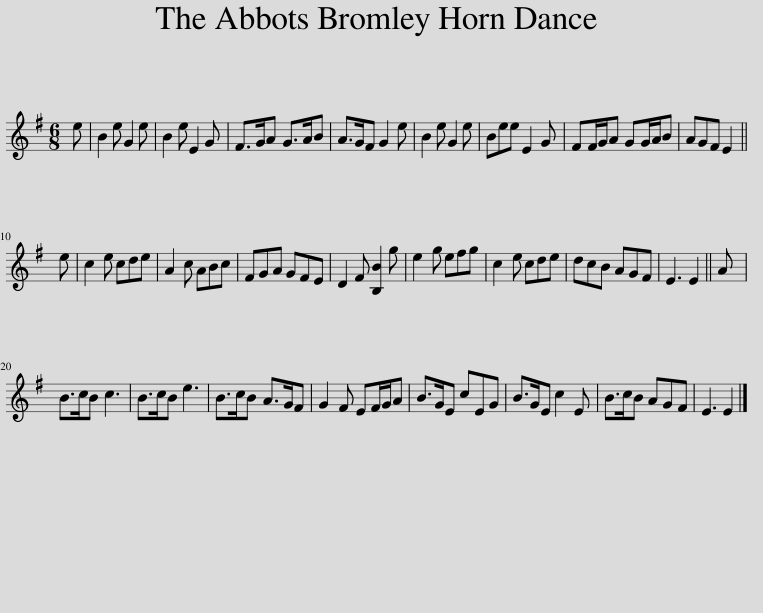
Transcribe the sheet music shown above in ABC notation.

X:1
L:1/8
M:6/8
I:linebreak $
K:Emin
V:1 treble
V:1
 e | B2 e G2 e | B2 e E2 G | F>GA G>AB | A>GF G2 e | %5
 B2 e G2 e | Bee E2 G | FF/G/A GG/A/B | AGF E2 ||$ e | %10
 c2 e cde | A2 c ABc | FGA GFE | D2 F [B,B]2 g | e2 g efg | %15
 c2 e cde | dcB AGF | E3 E2 || A |$ B>cB c3 | %20
 B>cB e3 | B>cB A>GF | G2 F EF/G/A | B>GE cEG | B>GE c2 E | %25
 B>cB AGF | E3 E2 |] %27
